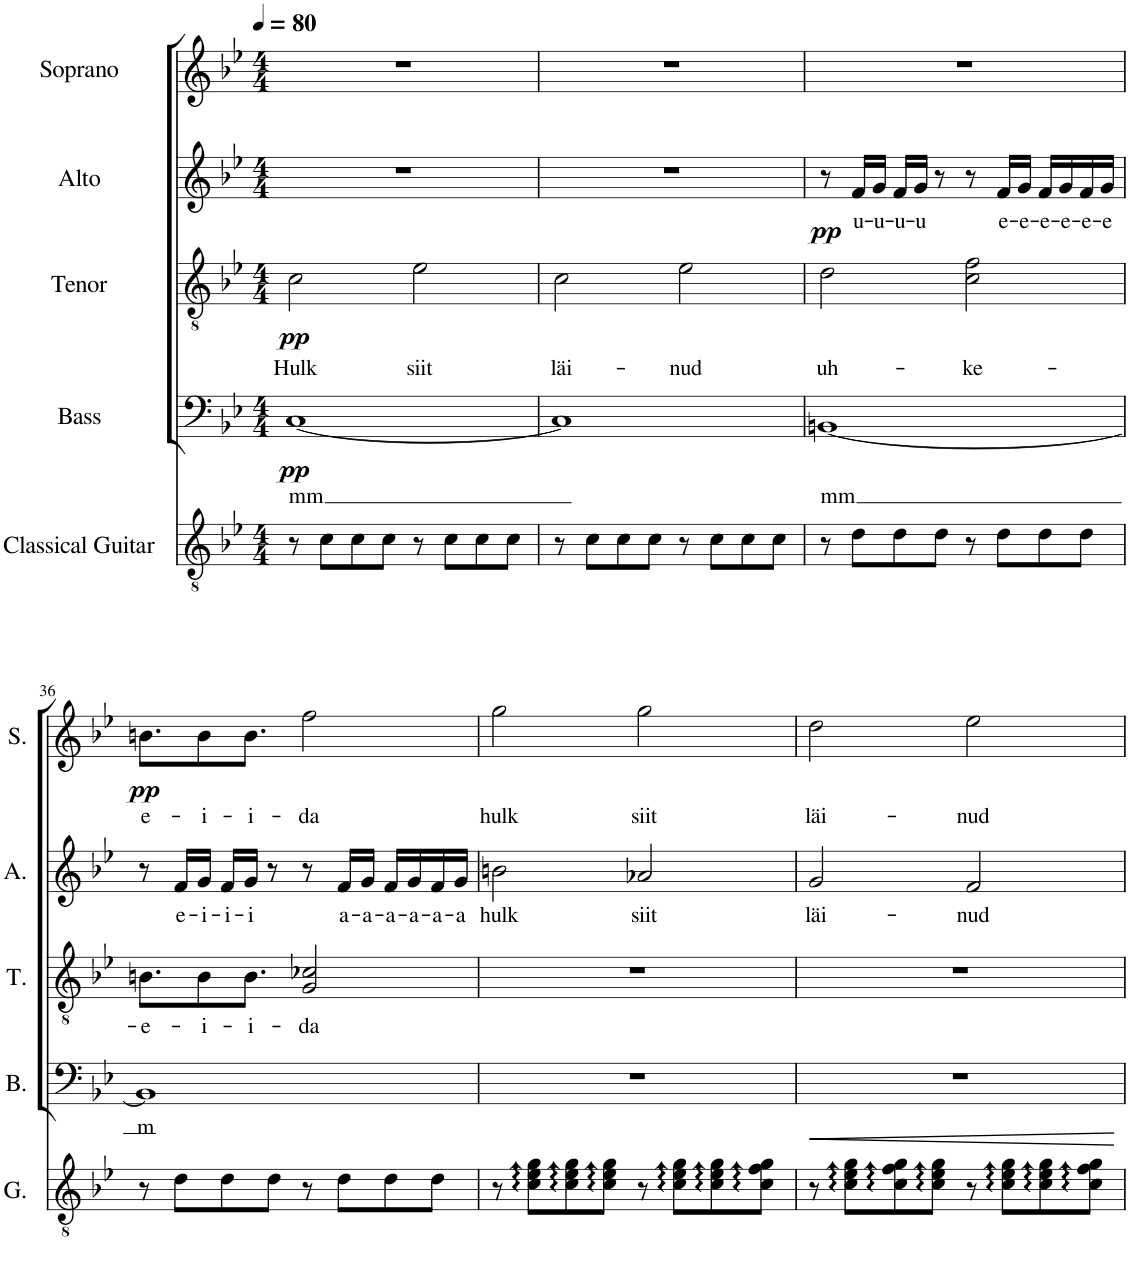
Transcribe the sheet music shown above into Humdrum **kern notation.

**kern	**kern	**text	**dynam	**kern	**text	**dynam	**kern	**text	**dynam	**kern	**text	**dynam
*part5	*part4	*part4	*part4	*part3	*part3	*part3	*part2	*part2	*part2	*part1	*part1	*part1
*staff5	*staff4	*staff4	*staff4	*staff3	*staff3	*staff3	*staff2	*staff2	*staff2	*staff1	*staff1	*staff1
*I"Classical Guitar	*I"Bass	*	*	*I"Tenor	*	*	*I"Alto	*	*	*I"Soprano	*	*
*I'G.	*I'B.	*	*	*I'T.	*	*	*I'A.	*	*	*I'S.	*	*
!!LO:PB:g=z
*clefGv2	*clefF4	*	*	*clefGv2	*	*	*clefG2	*	*	*clefG2	*	*
*k[b-e-]	*k[b-e-]	*	*	*k[b-e-]	*	*	*k[b-e-]	*	*	*k[b-e-]	*	*
*M4/4	*M4/4	*	*	*M4/4	*	*	*M4/4	*	*	*M4/4	*	*
*MM80	*MM80	*	*	*MM80	*	*	*MM80	*	*	*MM80	*	*
=33	=33	=33	=33	=33	=33	=33	=33	=33	=33	=33	=33	=33
!	!	!LO:LY:b	!LO:DY:b	!	!LO:LY:b	!LO:DY:b	!	!	!	!	!	!
8r	[1C	mm	pp	2c\	Hulk	pp	1r	.	.	1r	.	.
8c\L	.	.	.	.	.	.	.	.	.	.	.	.
8c\	.	.	.	.	.	.	.	.	.	.	.	.
8c\J	.	.	.	.	.	.	.	.	.	.	.	.
!	!	!	!	!	!LO:LY:b	!	!	!	!	!	!	!
8r	.	.	.	2e-\	siit	.	.	.	.	.	.	.
8c\L	.	.	.	.	.	.	.	.	.	.	.	.
8c\	.	.	.	.	.	.	.	.	.	.	.	.
8c\J	.	.	.	.	.	.	.	.	.	.	.	.
=34	=34	=34	=34	=34	=34	=34	=34	=34	=34	=34	=34	=34
!	!	!	!	!	!LO:LY:b	!	!	!	!	!	!	!
8r	1C]	.	.	2c\	läi-	.	1r	.	.	1r	.	.
8c\L	.	.	.	.	.	.	.	.	.	.	.	.
8c\	.	.	.	.	.	.	.	.	.	.	.	.
8c\J	.	.	.	.	.	.	.	.	.	.	.	.
!	!	!	!	!	!LO:LY:b	!	!	!	!	!	!	!
8r	.	.	.	2e-\	-nud	.	.	.	.	.	.	.
8c\L	.	.	.	.	.	.	.	.	.	.	.	.
8c\	.	.	.	.	.	.	.	.	.	.	.	.
8c\J	.	.	.	.	.	.	.	.	.	.	.	.
=35	=35	=35	=35	=35	=35	=35	=35	=35	=35	=35	=35	=35
!	!	!LO:LY:b	!	!	!LO:LY:b	!	!	!	!LO:DY:b	!	!	!
8r	[1BBn	mm	.	2d\	uh-	.	8r	.	pp	1r	.	.
!	!	!	!	!	!	!	!	!LO:LY:b	!	!	!	!
8d\L	.	.	.	.	.	.	16f/LL	u-	.	.	.	.
!	!	!	!	!	!	!	!	!LO:LY:b	!	!	!	!
.	.	.	.	.	.	.	16g/JJ	-u-	.	.	.	.
!	!	!	!	!	!	!	!	!LO:LY:b	!	!	!	!
8d\	.	.	.	.	.	.	16f/LL	-u-	.	.	.	.
!	!	!	!	!	!	!	!	!LO:LY:b	!	!	!	!
.	.	.	.	.	.	.	16g/JJ	-u	.	.	.	.
8d\J	.	.	.	.	.	.	8r	.	.	.	.	.
!	!	!	!	!	!LO:LY:b	!	!	!	!	!	!	!
8r	.	.	.	2c\ 2f\	-ke-	.	8r	.	.	.	.	.
!	!	!	!	!	!	!	!	!LO:LY:b	!	!	!	!
8d\L	.	.	.	.	.	.	16f/LL	e-	.	.	.	.
!	!	!	!	!	!	!	!	!LO:LY:b	!	!	!	!
.	.	.	.	.	.	.	16g/JJ	-e-	.	.	.	.
!	!	!	!	!	!	!	!	!LO:LY:b	!	!	!	!
8d\	.	.	.	.	.	.	16f/LL	-e-	.	.	.	.
!	!	!	!	!	!	!	!	!LO:LY:b	!	!	!	!
.	.	.	.	.	.	.	16g/	-e-	.	.	.	.
!	!	!	!	!	!	!	!	!LO:LY:b	!	!	!	!
8d\J	.	.	.	.	.	.	16f/	-e-	.	.	.	.
!	!	!	!	!	!	!	!	!LO:LY:b	!	!	!	!
.	.	.	.	.	.	.	16g/JJ	-e	.	.	.	.
!!LO:LB:g=z
=36	=36	=36	=36	=36	=36	=36	=36	=36	=36	=36	=36	=36
!	!	!LO:LY:b	!	!	!LO:LY:b	!	!	!	!	!	!LO:LY:b	!LO:DY:b
8r	1BB]	m	.	8.Bn\L	-e-	.	8r	.	.	8.bn\L	e-	pp
!	!	!	!	!	!	!	!	!LO:LY:b	!	!	!	!
8d\L	.	.	.	.	.	.	16f/LL	e-	.	.	.	.
!	!	!	!	!	!LO:LY:b	!	!	!LO:LY:b	!	!	!LO:LY:b	!
.	.	.	.	8B\	-i-	.	16g/JJ	-i-	.	8b\	-i-	.
!	!	!	!	!	!	!	!	!LO:LY:b	!	!	!	!
8d\	.	.	.	.	.	.	16f/LL	-i-	.	.	.	.
!	!	!	!	!	!LO:LY:b	!	!	!LO:LY:b	!	!	!LO:LY:b	!
.	.	.	.	8.B\J	-i-	.	16g/JJ	-i	.	8.b\J	-i-	.
8d\J	.	.	.	.	.	.	8r	.	.	.	.	.
!	!	!	!	!	!LO:LY:b	!	!	!	!	!	!LO:LY:b	!
8r	.	.	.	2G/ 2c-X/	-da	.	8r	.	.	2ff\	-da	.
!	!	!	!	!	!	!	!	!LO:LY:b	!	!	!	!
8d\L	.	.	.	.	.	.	16f/LL	a-	.	.	.	.
!	!	!	!	!	!	!	!	!LO:LY:b	!	!	!	!
.	.	.	.	.	.	.	16g/JJ	-a-	.	.	.	.
!	!	!	!	!	!	!	!	!LO:LY:b	!	!	!	!
8d\	.	.	.	.	.	.	16f/LL	-a-	.	.	.	.
!	!	!	!	!	!	!	!	!LO:LY:b	!	!	!	!
.	.	.	.	.	.	.	16g/	-a-	.	.	.	.
!	!	!	!	!	!	!	!	!LO:LY:b	!	!	!	!
8d\J	.	.	.	.	.	.	16f/	-a-	.	.	.	.
!	!	!	!	!	!	!	!	!LO:LY:b	!	!	!	!
.	.	.	.	.	.	.	16g/JJ	-a	.	.	.	.
=37	=37	=37	=37	=37	=37	=37	=37	=37	=37	=37	=37	=37
!	!	!	!	!	!	!	!	!LO:LY:b	!	!	!LO:LY:b	!
8r	1r	.	.	1r	.	.	2bn\	hulk	.	2gg\	hulk	.
8c\ 8e-\ 8g\L	.	.	.	.	.	.	.	.	.	.	.	.
8c\ 8e-\ 8g\	.	.	.	.	.	.	.	.	.	.	.	.
8c\ 8e-\ 8g\J	.	.	.	.	.	.	.	.	.	.	.	.
!	!	!	!	!	!	!	!	!LO:LY:b	!	!	!LO:LY:b	!
8r	.	.	.	.	.	.	2a-X/	siit	.	2gg\	siit	.
8c\ 8e-\ 8g\L	.	.	.	.	.	.	.	.	.	.	.	.
8c\ 8e-\ 8g\	.	.	.	.	.	.	.	.	.	.	.	.
8c\ 8f\ 8g\J	.	.	.	.	.	.	.	.	.	.	.	.
=38	=38	=38	=38	=38	=38	=38	=38	=38	=38	=38	=38	=38
!	!	!	!LO:HP:b	!	!	!	!	!LO:LY:b	!	!	!LO:LY:b	!
8r	1r	.	<	1r	.	.	2g/	läi-	.	2dd\	läi-	.
8c\ 8e-\ 8g\L	.	.	.	.	.	.	.	.	.	.	.	.
8c\ 8f\ 8g\	.	.	.	.	.	.	.	.	.	.	.	.
8c\ 8e-\ 8g\J	.	.	.	.	.	.	.	.	.	.	.	.
!	!	!	!	!	!	!	!	!LO:LY:b	!	!	!LO:LY:b	!
8r	.	.	.	.	.	.	2f/	-nud	.	2ee-\	-nud	.
8c\ 8e-\ 8g\L	.	.	.	.	.	.	.	.	.	.	.	.
8c\ 8e-\ 8g\	.	.	.	.	.	.	.	.	.	.	.	.
8c\ 8f\ 8g\J	.	.	.	.	.	.	.	.	.	.	.	.
.	.	.	[	.	.	.	.	.	.	.	.	.
=	=	=	=	=	=	=	=	=	=	=	=	=
*-	*-	*-	*-	*-	*-	*-	*-	*-	*-	*-	*-	*-
